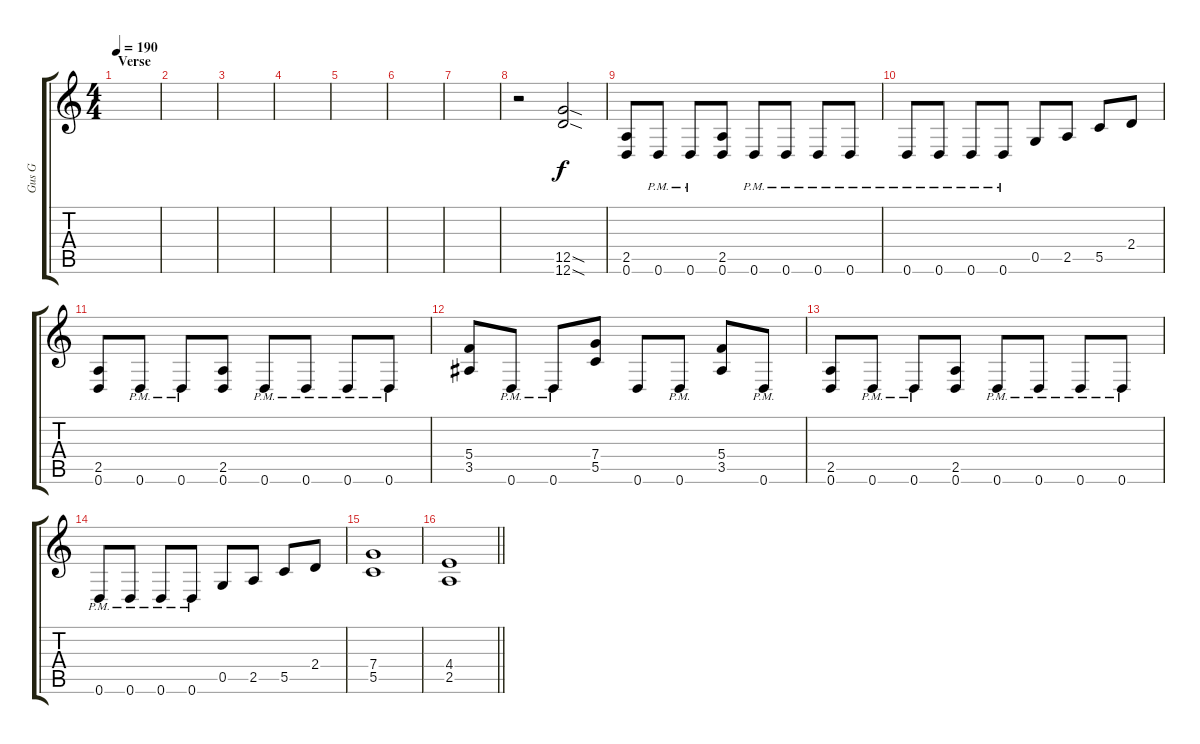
\track ("Gus G" "Gus G") {instrument distortionguitar}
\staff {score tabs}
\tuning (D4 A3 F3 C3 G2 D2) {hide}
\ts (4 4)
\section ("" "Verse")
\tempo 190
\clef g2
\ks c
|
|
|
|
|
|
|
r.2 (12.5{sod} 12.6{sod}).2 |
(2.5 0.6).8 0.6{pm}.8 0.6{pm}.8 (2.5 0.6).8 0.6{pm}.8 0.6{pm}.8 0.6{pm}.8 0.6{pm}.8 |
0.6{pm}.8 0.6{pm}.8 0.6{pm}.8 0.6{pm}.8 0.5.8 2.5.8 5.5.8 2.4.8 |
(2.5 0.6).8 0.6{pm}.8 0.6{pm}.8 (2.5 0.6).8 0.6{pm}.8 0.6{pm}.8 0.6{pm}.8 0.6{pm}.8 |
(5.4 3.5).8 0.6{pm}.8 0.6{pm}.8 (7.4 5.5).8 0.6.8 0.6{pm}.8 (5.4 3.5).8 0.6{pm}.8 |
(2.5 0.6).8 0.6{pm}.8 0.6{pm}.8 (2.5 0.6).8 0.6{pm}.8 0.6{pm}.8 0.6{pm}.8 0.6{pm}.8 |
0.6{pm}.8 0.6{pm}.8 0.6{pm}.8 0.6{pm}.8 0.5.8 2.5.8 5.5.8 2.4.8 |
(7.4 5.5).1 |
\barLineRight lightlight
(4.4 2.5).1
